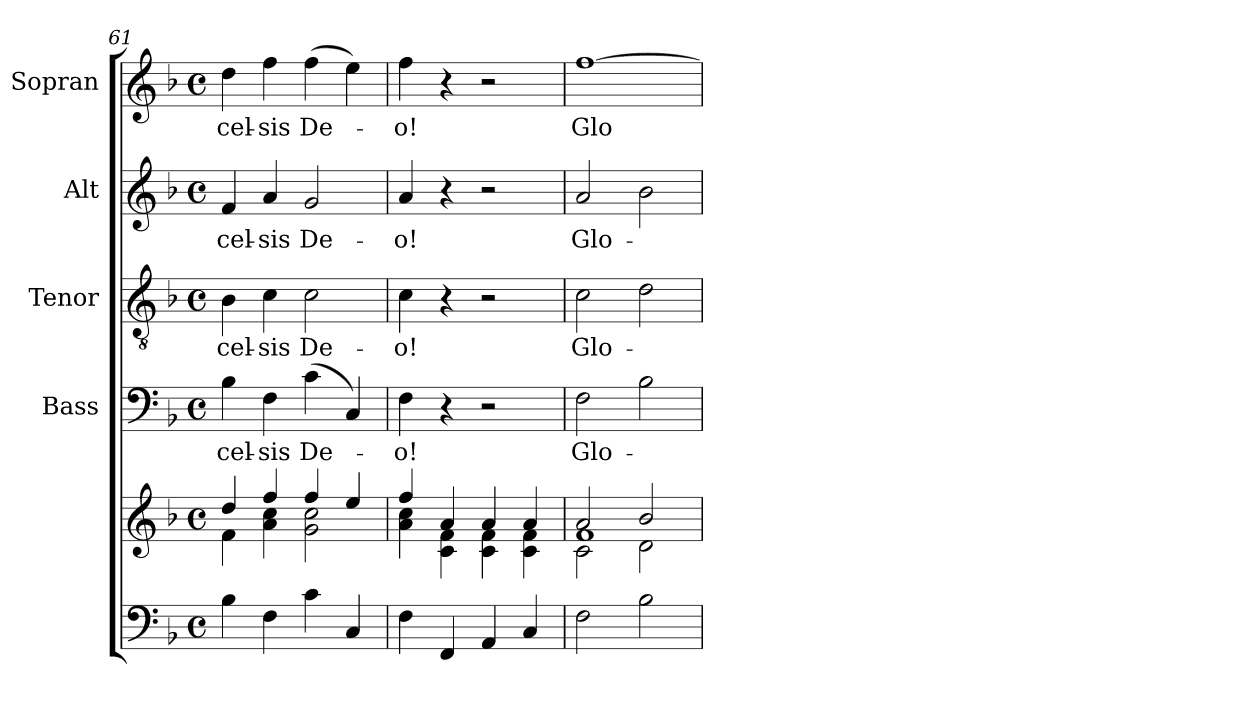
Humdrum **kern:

**kern	**kern	**kern	**text	**kern	**text	**kern	**text	**kern	**text
*part5	*part5	*part4	*part4	*part3	*part3	*part2	*part2	*part1	*part1
*staff6	*staff5	*staff4	*staff4	*staff3	*staff3	*staff2	*staff2	*staff1	*staff1
*	*	*I"Bass	*	*I"Tenor	*	*I"Alt	*	*I"Sopran	*
*	*	*I'B.	*	*I'T.	*	*I'A.	*	*I'S.	*
*clefF4	*clefG2	*clefF4	*	*clefGv2	*	*clefG2	*	*clefG2	*
*k[b-]	*k[b-]	*k[b-]	*	*k[b-]	*	*k[b-]	*	*k[b-]	*
*F:	*F:	*F:	*	*F:	*	*F:	*	*F:	*
*M4/4	*M4/4	*M4/4	*	*M4/4	*	*M4/4	*	*M4/4	*
*met(c)	*met(c)	*met(c)	*	*met(c)	*	*met(c)	*	*met(c)	*
=61	=61	=61	=61	=61	=61	=61	=61	=61	=61
*	*^	*	*	*	*	*	*	*	*
!	!	!	!	!LO:LY:b	!	!LO:LY:b	!	!LO:LY:b	!	!LO:LY:b
4B-\	4dd/	4f\	4B-\	-cel-	4B-\	-cel-	4f/	-cel-	4dd\	-cel-
!	!	!	!	!LO:LY:b	!	!LO:LY:b	!	!LO:LY:b	!	!LO:LY:b
4F\	4ff/	4a\ 4cc\	4F\	-sis	4c\	-sis	4a/	-sis	4ff\	-sis
!	!	!	!	!LO:LY:b	!	!LO:LY:b	!	!LO:LY:b	!	!LO:LY:b
4c\	4ff/	2g\ 2cc\	(>4c\	De-	2c\	De-	2g/	De-	(>4ff\	De-
4C/	4ee/	.	4C/)	.	.	.	.	.	4ee\)	.
=62	=62	=62	=62	=62	=62	=62	=62	=62	=62	=62
!	!	!	!	!LO:LY:b	!	!LO:LY:b	!	!LO:LY:b	!	!LO:LY:b
4F\	4ff/	4a\ 4cc\	4F\	-o!	4c\	-o!	4a/	-o!	4ff\	-o!
4FF/	4a/	4c\ 4f\	4r	.	4r	.	4r	.	4r	.
4AA/	4a/	4c\ 4f\	2r	.	2r	.	2r	.	2r	.
4C/	4a/	4c\ 4f\	.	.	.	.	.	.	.	.
=63	=63	=63	=63	=63	=63	=63	=63	=63	=63	=63
*	*	*^	*	*	*	*	*	*	*	*
!	!	!	!	!	!LO:LY:b	!	!LO:LY:b	!	!LO:LY:b	!	!LO:LY:b
2F\	2a/	2c\	1f	2F\	Glo-	2c\	Glo-	2a/	Glo-	[1ff	Glo-
2B-\	2b-/	2d\	.	2B-\	.	2d\	.	2b-\	.	.	.
*	*v	*v	*v	*	*	*	*	*	*	*	*
=	=	=	=	=	=	=	=	=	=
*-	*-	*-	*-	*-	*-	*-	*-	*-	*-
